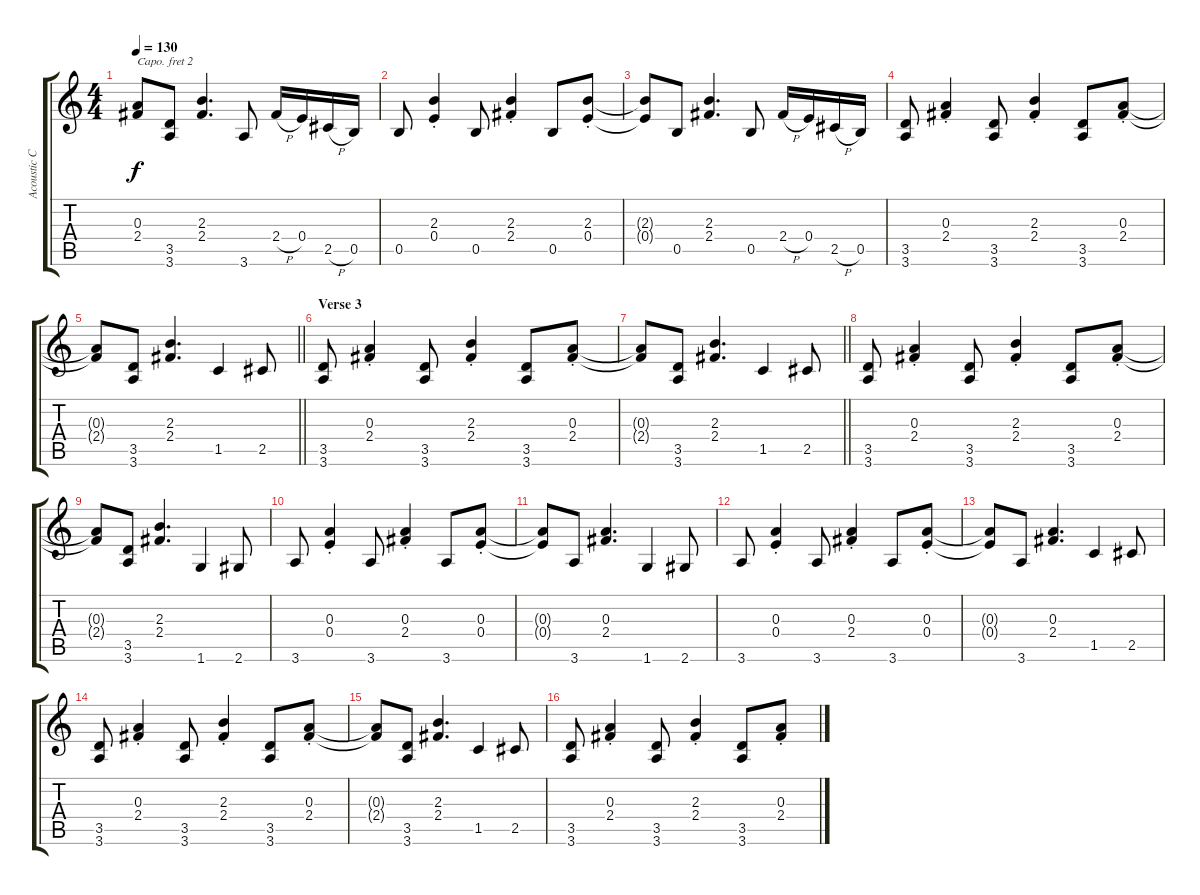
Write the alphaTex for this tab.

\track ("Acoustic Capo" "Acoustic C") {instrument acousticguitarsteel}
\staff {score tabs}
\capo 2
\tuning (E4 B3 G3 D3 A2 E2) {hide}
\ts (4 4)
\tempo 130
\clef g2
\ks c
(0.3{t} 2.4{t}).8{dy f} (3.5 3.6).8 (2.3 2.4).4{d} 3.6.8 2.4{h}.16 0.4.16 2.5{h}.16 0.5.16 |
0.5.8 (2.3{st} 0.4{st}).4 0.5.8 (2.3{st} 2.4{st}).4 0.5.8 (2.3{st} 0.4{st}).8 |
(2.3{t} 0.4{t}).8 0.5.8 (2.3 2.4).4{d} 0.5.8 2.4{h}.16 0.4.16 2.5{h}.16 0.5.16 |
(3.5 3.6).8 (0.3{st} 2.4{st}).4 (3.5 3.6).8 (2.3{st} 2.4{st}).4 (3.5 3.6).8 (0.3{st} 2.4{st}).8 |
\barLineRight lightlight
(0.3{t} 2.4{t}).8 (3.5 3.6).8 (2.3 2.4).4{d} 1.5.4 2.5.8 |
\section ("" "Verse 3")
(3.5 3.6).8 (0.3{st} 2.4{st}).4 (3.5 3.6).8 (2.3{st} 2.4{st}).4 (3.5 3.6).8 (0.3{st} 2.4{st}).8 |
\barLineRight lightlight
(0.3{t} 2.4{t}).8 (3.5 3.6).8 (2.3 2.4).4{d} 1.5.4 2.5.8 |
(3.5 3.6).8 (0.3{st} 2.4{st}).4 (3.5 3.6).8 (2.3{st} 2.4{st}).4 (3.5 3.6).8 (0.3{st} 2.4{st}).8 |
(0.3{t} 2.4{t}).8 (3.5 3.6).8 (2.3 2.4).4{d} 1.6.4 2.6.8 |
3.6.8 (0.3{st} 0.4{st}).4 3.6.8 (0.3{st} 2.4{st}).4 3.6.8 (0.3{st} 0.4{st}).8 |
(0.3{t} 0.4{t}).8 3.6.8 (0.3 2.4).4{d} 1.6.4 2.6.8 |
3.6.8 (0.3{st} 0.4{st}).4 3.6.8 (0.3{st} 2.4{st}).4 3.6.8 (0.3{st} 0.4{st}).8 |
(0.3{t} 0.4{t}).8 3.6.8 (0.3 2.4).4{d} 1.5.4 2.5.8 |
(3.5 3.6).8 (0.3{st} 2.4{st}).4 (3.5 3.6).8 (2.3{st} 2.4{st}).4 (3.5 3.6).8 (0.3{st} 2.4{st}).8 |
(0.3{t} 2.4{t}).8 (3.5 3.6).8 (2.3 2.4).4{d} 1.5.4 2.5.8 |
(3.5 3.6).8 (0.3{st} 2.4{st}).4 (3.5 3.6).8 (2.3{st} 2.4{st}).4 (3.5 3.6).8 (0.3{st} 2.4{st}).8
